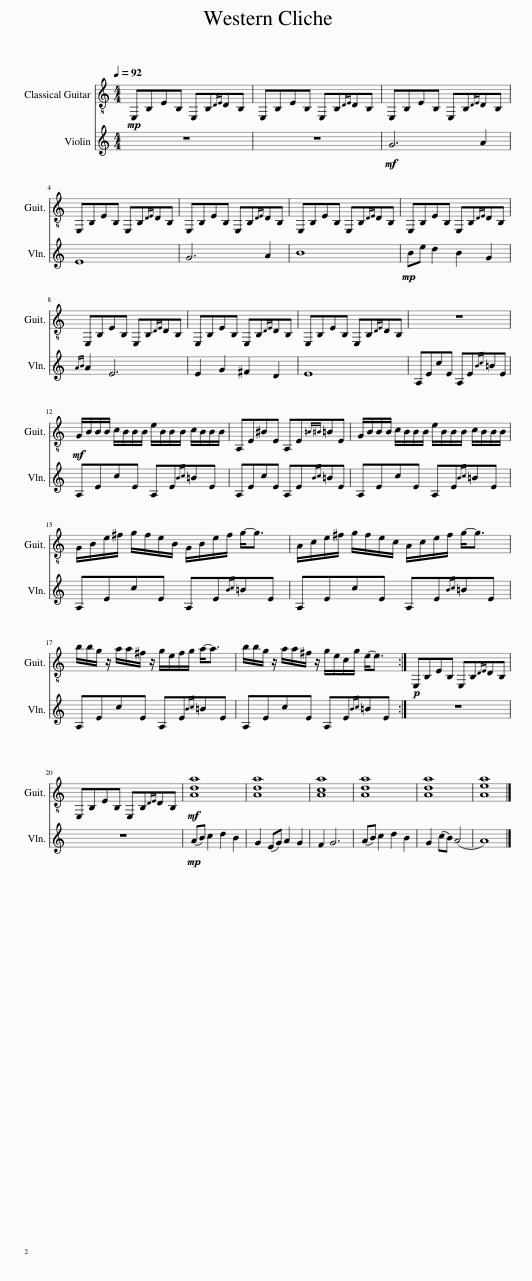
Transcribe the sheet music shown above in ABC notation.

X:1
%%score 1 2
L:1/8
Q:1/4=92
M:4/4
I:linebreak $
K:C
V:1 treble-8
V:2 treble
V:1
!mp! E,B,EB, E,B,{DE}DB, | E,B,EB, E,B,{DE}DB, | E,B,EB, E,B,{DE}DB, |$ E,B,EB, E,B,{DE}DB, | E,B,EB, E,B,{DE}DB, | %5
 E,B,EB, E,B,{DE}DB, | E,B,EB, E,B,{DE}DB, |$ E,B,EB, E,B,{DE}DB, | E,B,EB, E,B,{DE}DB, | E,B,EB, E,B,{DE}DB, | %10
 z8 |$!mf! G/B/B/B/ c/B/B/B/ e/B/B/B/ c/B/B/B/ | A,E^BE A,E{=B^B}=BE | G/B/B/B/ c/B/B/B/ e/B/B/B/ c/B/B/B/ |$ G/B/e/^f/ g/f/e/B/ G/B/e/f/ g-<g | %15
 A/c/e/^f/ g/f/e/c/ A/c/e/f/ g-<g |$ b/b/g/ z/ a/a/^f/ z/ g/e/f/g/ a-<a | b/b/g/ z/ a/a/^f/ z/ g/e/c/g/ e-<e :|!p! E,B,EB, E,B,{DE}DB, |$ E,B,EB, E,B,{DE}DB, | %20
!mf! [Ada]8 | [Ada]8 | [Aca]8 | [Ada]8 | [Ada]8 | %25
 [Aea]8 |] %26
V:2
 z8 | z8 |!mf! G6 A2 |$ E8 | G6 A2 | %5
 B8 |!mp! Be d2 B2 G2 |${AB} A2 E6 | E2 G2 ^F2 D2 | E8 | %10
 A,EcE A,E{Bc}=BE |$ A,EcE A,E{Bc}=BE | A,EcE A,E{Bc}=BE | A,EcE A,E{Bc}=BE |$ A,EcE A,E{Bc}=BE | %15
 A,EcE A,E{Bc}=BE |$ A,EcE A,E{Bc}=BE | A,EcE A,E{Bc}=BE :| z8 |$ z8 | %20
!mp! (AB) c2 d2 B2 | G2 (EG) A2 G2 | F2 G6 | (AB) c2 d2 B2 | G2 (cB) (A4 | %25
 A8) |] %26
